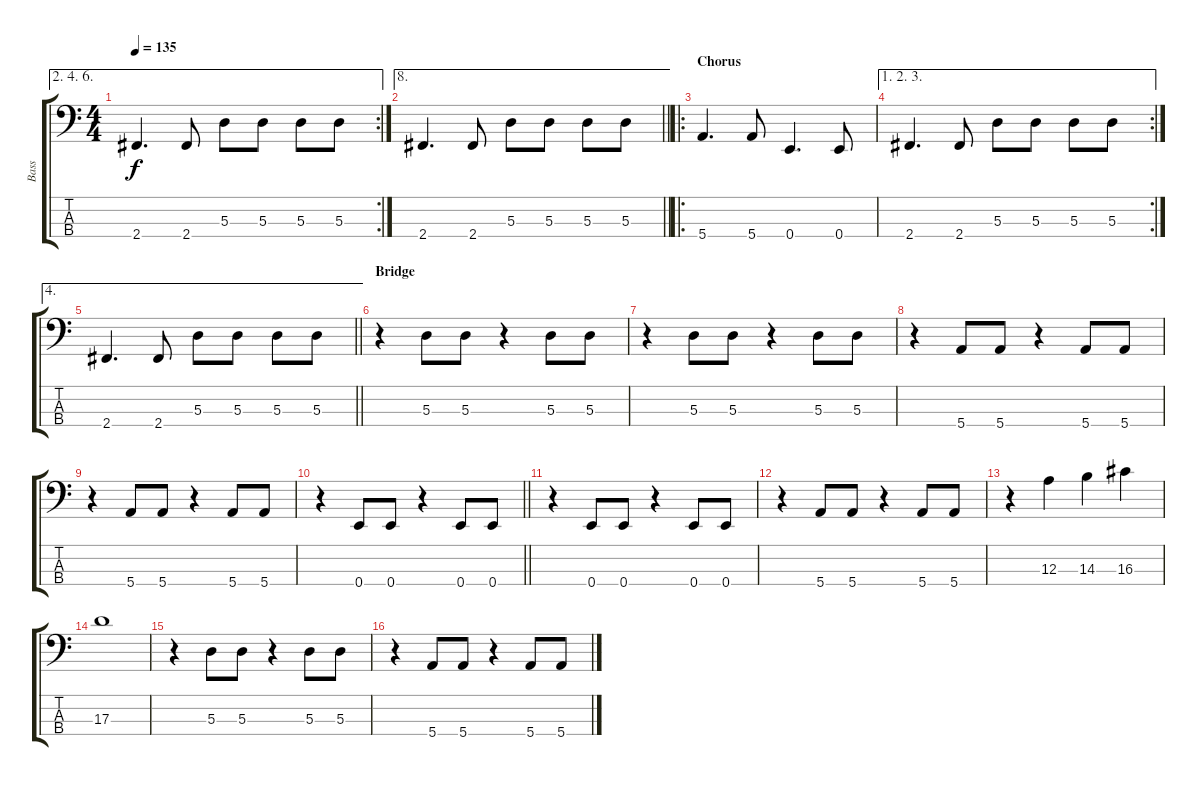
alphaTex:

\track ("Bass" "Bass") {instrument electricbassfinger}
\staff {score tabs}
\tuning (G2 D2 A1 E1) {hide}
\ae (2 4 6)
\rc 2
\ts (4 4)
\tempo 135
\clef f4
\ks c
2.4.4{d dy f} 2.4.8 5.3.8 5.3.8 5.3.8 5.3.8 |
\ae 8
\barLineRight lightlight
2.4.4{d} 2.4.8 5.3.8 5.3.8 5.3.8 5.3.8 |
\ro
\section ("" "Chorus")
5.4.4{d} 5.4.8 0.4.4{d} 0.4.8 |
\ae (1 2 3)
\rc 2
2.4.4{d} 2.4.8 5.3.8 5.3.8 5.3.8 5.3.8 |
\ae 4
\barLineRight lightlight
2.4.4{d} 2.4.8 5.3.8 5.3.8 5.3.8 5.3.8 |
\section ("" "Bridge")
r.4 5.3.8 5.3.8 r.4 5.3.8 5.3.8 |
r.4 5.3.8 5.3.8 r.4 5.3.8 5.3.8 |
r.4 5.4.8 5.4.8 r.4 5.4.8 5.4.8 |
r.4 5.4.8 5.4.8 r.4 5.4.8 5.4.8 |
\barLineRight lightlight
r.4 0.4.8 0.4.8 r.4 0.4.8 0.4.8 |
\section ("" "")
r.4 0.4.8 0.4.8 r.4 0.4.8 0.4.8 |
r.4 5.4.8 5.4.8 r.4 5.4.8 5.4.8 |
r.4 12.3.4 14.3.4 16.3.4 |
17.3.1 |
r.4 5.3.8 5.3.8 r.4 5.3.8 5.3.8 |
r.4 5.4.8 5.4.8 r.4 5.4.8 5.4.8
